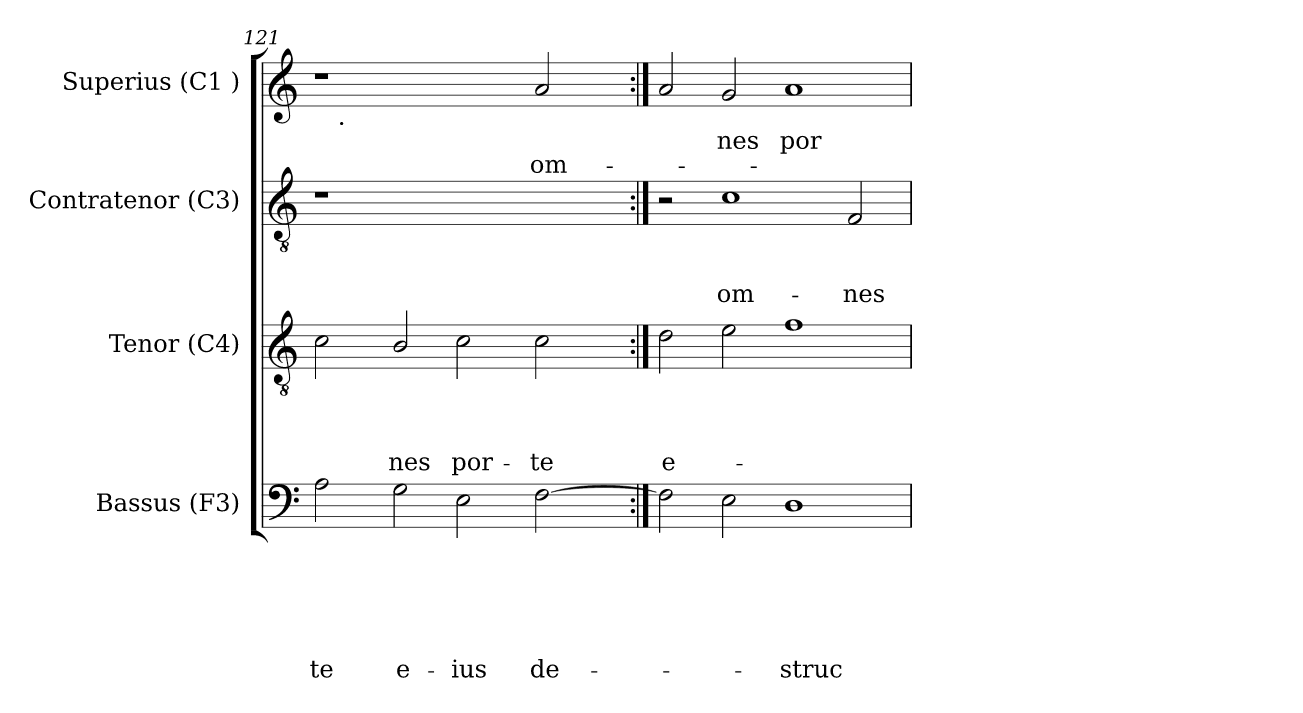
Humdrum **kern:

**kern	**text	**text	**text	**text	**text	**text	**kern	**text	**text	**text	**text	**kern	**text	**text	**text	**kern	**text	**text
*part4	*part4	*part4	*part4	*part4	*part4	*part4	*part3	*part3	*part3	*part3	*part3	*part2	*part2	*part2	*part2	*part1	*part1	*part1
*staff4	*staff4	*staff4	*staff4	*staff4	*staff4	*staff4	*staff3	*staff3	*staff3	*staff3	*staff3	*staff2	*staff2	*staff2	*staff2	*staff1	*staff1	*staff1
*I"Bassus (F3)	*	*	*	*	*	*	*I"Tenor (C4)	*	*	*	*	*I"Contratenor (C3)	*	*	*	*I"Superius (C1 )	*	*
*I'Bass.	*	*	*	*	*	*	*I'T.	*	*	*	*	*I'C.	*	*	*	*I'S.	*	*
*clefF4	*	*	*	*	*	*	*clefGv2	*	*	*	*	*clefGv2	*	*	*	*clefG2	*	*
*k[]	*	*	*	*	*	*	*k[]	*	*	*	*	*k[]	*	*	*	*k[]	*	*
*C:	*	*	*	*	*	*	*C:	*	*	*	*	*C:	*	*	*	*C:	*	*
=121	=121	=121	=121	=121	=121	=121	=121	=121	=121	=121	=121	=121	=121	=121	=121	=121	=121	=121
!	!	!	!	!	!	!LO:LY:b	!	!	!	!	!	!LO:N:vis=1	!	!	!	!	!	!
*	*	*	*	*	*	*	*	*	*	*	*	*	*	*	*	*^	*	*
2A\	.	.	.	.	.	-te	2c\	.	.	.	.	1r	.	.	.	1r	16.ryy	.	.
!	!	!	!	!	!	!	!	!	!	!	!	!	!	!	!	!	!LO:TX:b:t=.	!	!
.	.	.	.	.	.	.	.	.	.	.	.	.	.	.	.	.	1ryy	.	.
!	!	!	!	!	!	!LO:LY:b	!	!	!	!	!LO:LY:b	!	!	!	!	!	!	!	!
2G\	.	.	.	.	.	e-	2B/	.	.	.	-nes	.	.	.	.	.	.	.	.
!	!	!	!	!	!	!LO:LY:b	!	!	!	!	!LO:LY:b	!	!	!	!	!	!	!	!
2E\	.	.	.	.	.	-ius	2c\	.	.	.	por-	1ryy	.	.	.	2ryy	.	.	.
.	.	.	.	.	.	.	.	.	.	.	.	.	.	.	.	.	2ryy	.	.
!	!	!	!	!	!	!LO:LY:b	!	!	!	!	!LO:LY:b	!	!	!	!	!	!	!	!LO:LY:b
[<2F\	.	.	.	.	.	de-	2c\	.	.	.	-te	.	.	.	.	2a/	.	.	om-
.	.	.	.	.	.	.	.	.	.	.	.	.	.	.	.	.	4ryy	.	.
.	.	.	.	.	.	.	.	.	.	.	.	.	.	.	.	.	8ryy	.	.
.	.	.	.	.	.	.	.	.	.	.	.	.	.	.	.	.	32ryy	.	.
!!LO:LB:g=z
=122:|!	=122:|!	=122:|!	=122:|!	=122:|!	=122:|!	=122:|!	=122:|!	=122:|!	=122:|!	=122:|!	=122:|!	=122:|!	=122:|!	=122:|!	=122:|!	=122:|!	=122:|!	=122:|!	=122:|!
!	!	!	!	!	!	!	!	!	!	!	!LO:LY:b:rj	!	!	!	!	!	!	!	!
*	*	*	*	*	*	*	*	*	*	*	*	*	*	*	*	*v	*v	*	*
2F\]	.	.	.	.	.	.	2d\	.	.	.	e-	2r	.	.	.	2a/	.	.
!	!	!	!	!	!	!	!	!	!	!	!	!	!	!	!LO:LY:b	!	!LO:LY:b	!
2E\	.	.	.	.	.	.	2e\	.	.	.	.	1c	.	.	om-	2g/	-nes	.
!	!	!	!	!	!	!LO:LY:b	!	!	!	!	!	!	!	!	!	!	!LO:LY:b	!
1D	.	.	.	.	.	-struc-	1f	.	.	.	.	.	.	.	.	1a	por-	.
!	!	!	!	!	!	!	!	!	!	!	!	!	!	!	!LO:LY:b	!	!	!
.	.	.	.	.	.	.	.	.	.	.	.	2F/	.	.	-nes	.	.	.
=	=	=	=	=	=	=	=	=	=	=	=	=	=	=	=	=	=	=
*-	*-	*-	*-	*-	*-	*-	*-	*-	*-	*-	*-	*-	*-	*-	*-	*-	*-	*-
